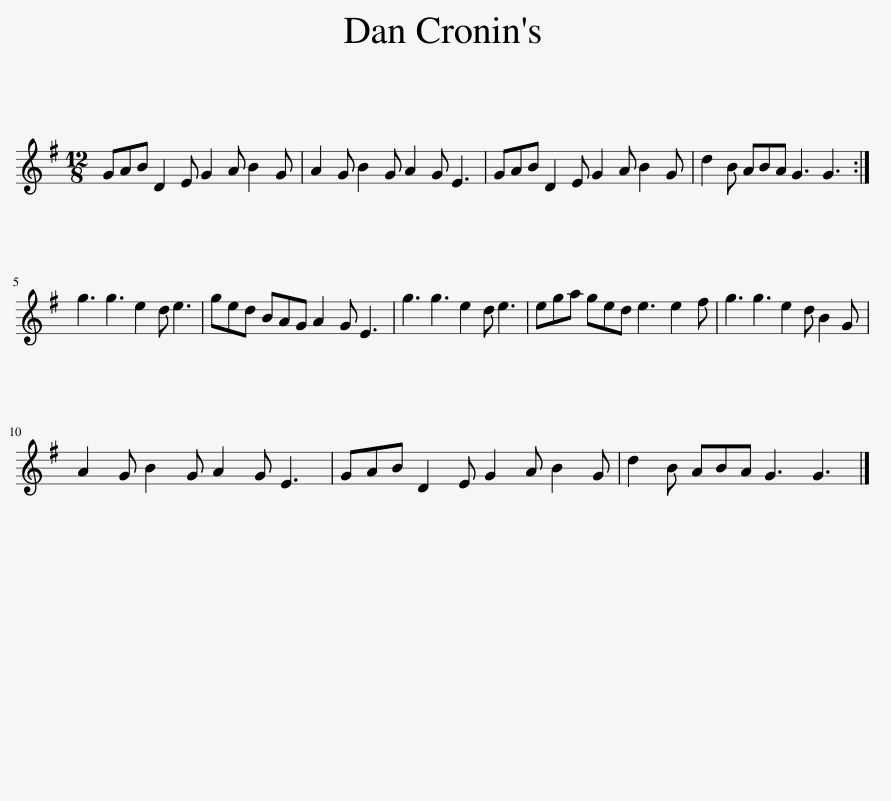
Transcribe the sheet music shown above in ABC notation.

X:1
L:1/8
M:12/8
I:linebreak $
K:G
V:1 treble
V:1
 GAB D2 E G2 A B2 G | A2 G B2 G A2 G E3 | GAB D2 E G2 A B2 G | d2 B ABA G3 G3 :|$ g3 g3 e2 d e3 | %5
 ged BAG A2 G E3 | g3 g3 e2 d e3 | ega ged e3 e2 f | g3 g3 e2 d B2 G |$ A2 G B2 G A2 G E3 | %10
 GAB D2 E G2 A B2 G | d2 B ABA G3 G3 |] %12
